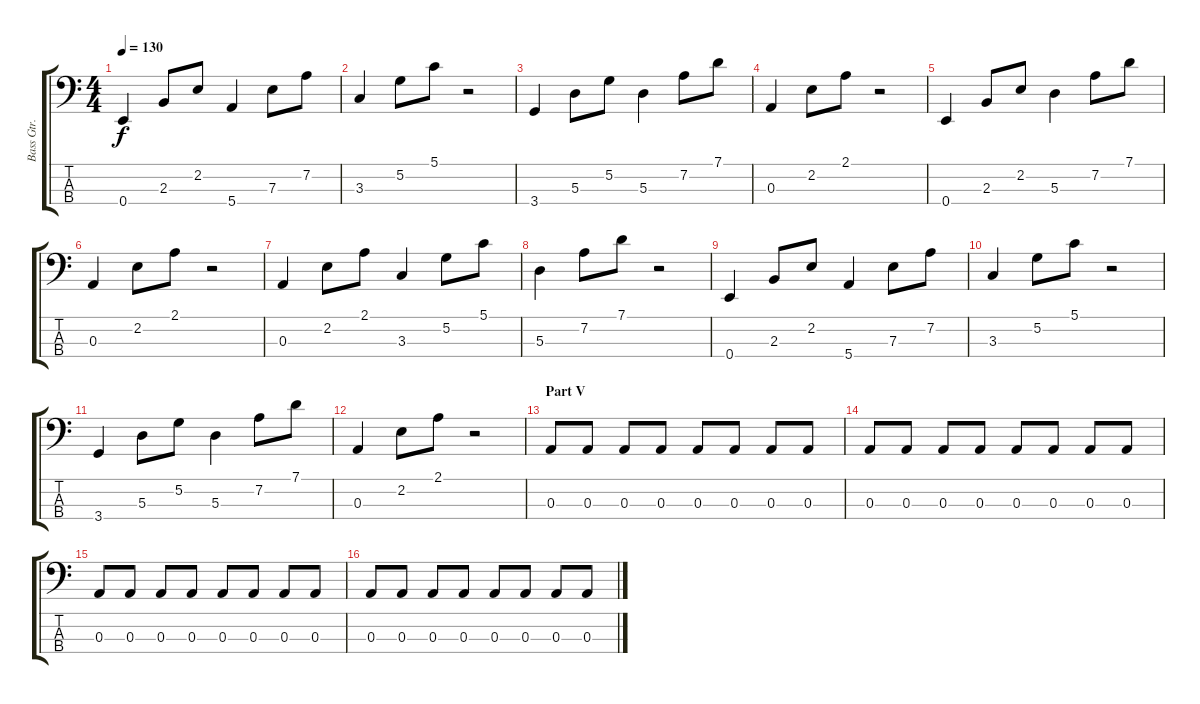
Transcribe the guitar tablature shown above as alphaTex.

\track ("Bass Gtr." "Bass Gtr.") {instrument acousticguitarnylon}
\staff {score tabs}
\tuning (G2 D2 A1 E1) {hide}
\ts (4 4)
\tempo 130
\clef f4
\ks c
0.4.4{dy f} 2.3.8 2.2.8 5.4.4 7.3.8 7.2.8 |
3.3.4 5.2.8 5.1.8 r.2 |
3.4.4 5.3.8 5.2.8 5.3.4 7.2.8 7.1.8 |
0.3.4 2.2.8 2.1.8 r.2 |
0.4.4 2.3.8 2.2.8 5.3.4 7.2.8 7.1.8 |
0.3.4 2.2.8 2.1.8 r.2 |
0.3.4 2.2.8 2.1.8 3.3.4 5.2.8 5.1.8 |
5.3.4 7.2.8 7.1.8 r.2 |
0.4.4 2.3.8 2.2.8 5.4.4 7.3.8 7.2.8 |
3.3.4 5.2.8 5.1.8 r.2 |
3.4.4 5.3.8 5.2.8 5.3.4 7.2.8 7.1.8 |
0.3.4 2.2.8 2.1.8 r.2 |
\section ("" "Part V")
0.3.8 0.3.8 0.3.8 0.3.8 0.3.8 0.3.8 0.3.8 0.3.8 |
0.3.8 0.3.8 0.3.8 0.3.8 0.3.8 0.3.8 0.3.8 0.3.8 |
0.3.8 0.3.8 0.3.8 0.3.8 0.3.8 0.3.8 0.3.8 0.3.8 |
0.3.8 0.3.8 0.3.8 0.3.8 0.3.8 0.3.8 0.3.8 0.3.8
